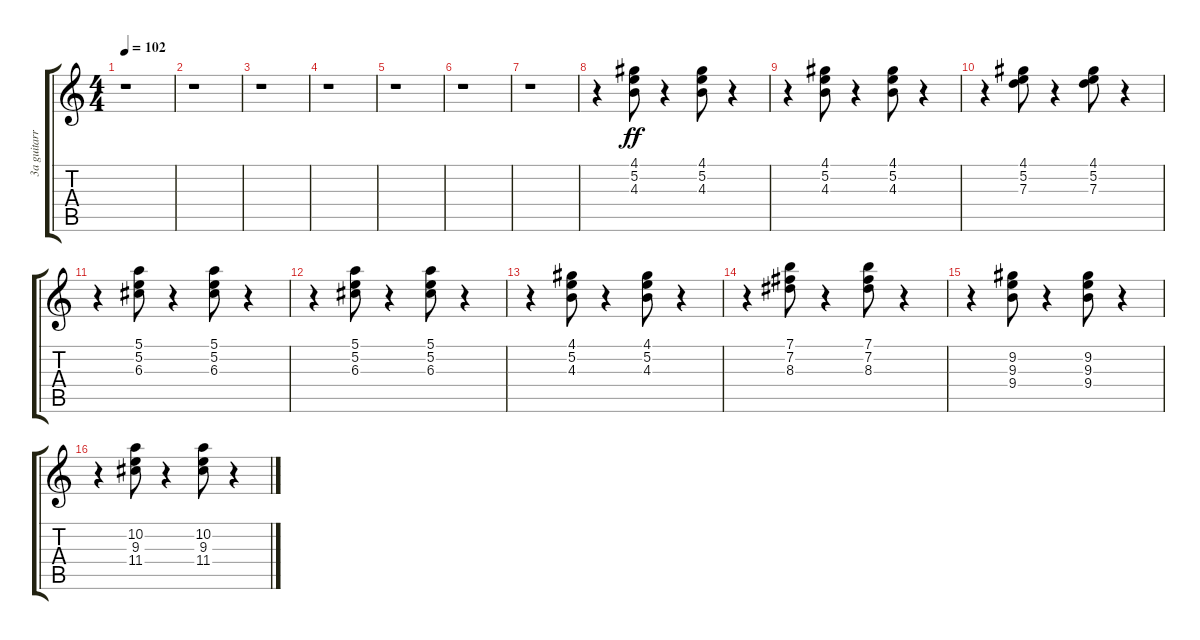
\track ("3a guitarra" "3a guitarr") {instrument acousticguitarnylon}
\staff {score tabs}
\tuning (E4 B3 G3 D3 A2 E2) {hide}
\ts (4 4)
\tempo 102
\clef g2
\ks c
r.1{dy fff} |
r.1 |
r.1 |
r.1 |
r.1 |
r.1 |
r.1 |
r.4 (4.1 5.2 4.3).8{dy ff} r.4 (4.1 5.2 4.3).8 r.4 |
r.4 (4.1 5.2 4.3).8 r.4 (4.1 5.2 4.3).8 r.4 |
r.4 (4.1 5.2 7.3).8 r.4 (4.1 5.2 7.3).8 r.4 |
r.4 (5.1 5.2 6.3).8 r.4 (5.1 5.2 6.3).8 r.4 |
r.4 (5.1 5.2 6.3).8 r.4 (5.1 5.2 6.3).8 r.4 |
r.4 (4.1 5.2 4.3).8 r.4 (4.1 5.2 4.3).8 r.4 |
r.4 (7.1 7.2 8.3).8 r.4 (7.1 7.2 8.3).8 r.4 |
r.4 (9.2 9.3 9.4).8 r.4 (9.2 9.3 9.4).8 r.4 |
r.4 (10.2 9.3 11.4).8 r.4 (10.2 9.3 11.4).8 r.4
